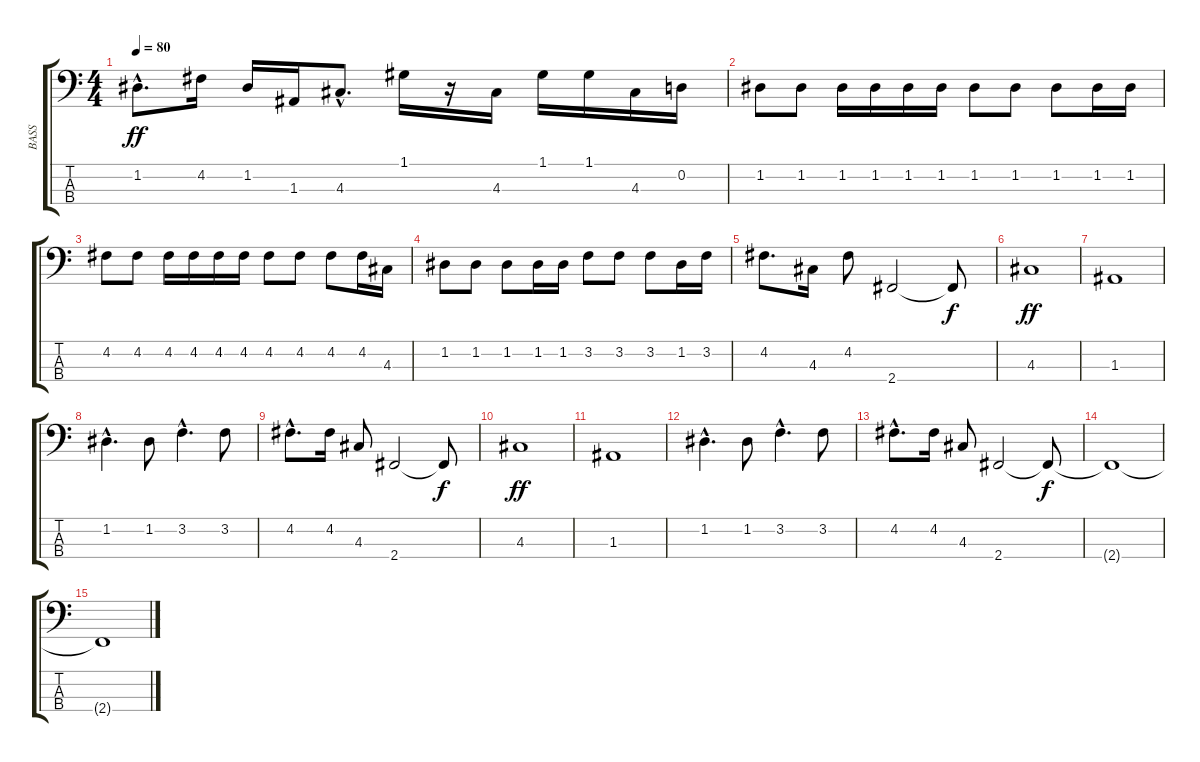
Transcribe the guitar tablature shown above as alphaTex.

\track ("BASS" "BASS") {instrument fretlessbass}
\staff {score tabs}
\tuning (G2 D2 A1 E1) {hide}
\ts (4 4)
\tempo 80
\clef f4
\ks c
1.2{hac}.8{d dy ff} 4.2.16 1.2.16 1.3.16 4.3{hac}.8{d} 1.1.16 r.16 4.3.16 1.1.16 1.1.16 4.3.16 0.2.16 |
1.2.8 1.2.8 1.2.16 1.2.16 1.2.16 1.2.16 1.2.8 1.2.8 1.2.8 1.2.16 1.2.16 |
4.2.8 4.2.8 4.2.16 4.2.16 4.2.16 4.2.16 4.2.8 4.2.8 4.2.8 4.2.16 4.3.16 |
1.2.8 1.2.8 1.2.8 1.2.16 1.2.16 3.2.8 3.2.8 3.2.8 1.2.16 3.2.16 |
4.2.8{d} 4.3.16 4.2.8 2.4.2 2.4{t}.8{dy f} |
4.3.1{dy ff} |
1.3.1 |
1.2{hac}.4{d} 1.2.8 3.2{hac}.4{d} 3.2.8 |
4.2{hac}.8{d} 4.2.16 4.3.8 2.4.2 2.4{t}.8{dy f} |
4.3.1{dy ff} |
1.3.1 |
1.2{hac}.4{d} 1.2.8 3.2{hac}.4{d} 3.2.8 |
4.2{hac}.8{d} 4.2.16 4.3.8 2.4.2 2.4{t}.8{dy f} |
2.4{t}.1 |
2.4{t}.1
